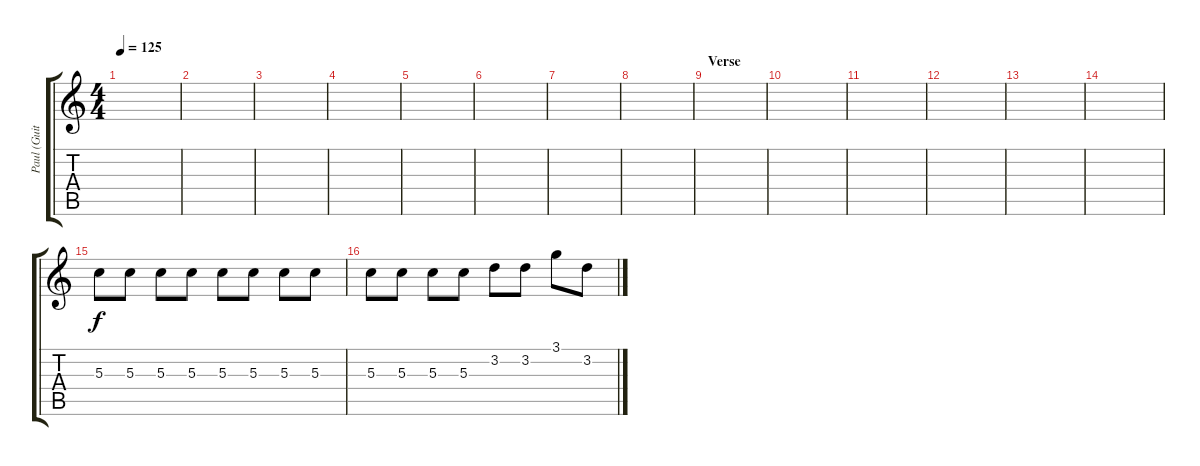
\track ("Paul (Guitar)" "Paul (Guit") {instrument overdrivenguitar}
\staff {score tabs}
\tuning (E4 B3 G3 D3 A2 E2) {hide}
\ts (4 4)
\tempo 125
\clef g2
\ks c
|
|
|
|
|
|
|
|
\section ("" "Verse")
|
|
|
|
|
|
5.3.8{volume 16} 5.3.8 5.3.8 5.3.8 5.3.8 5.3.8 5.3.8 5.3.8 |
5.3.8 5.3.8 5.3.8 5.3.8 3.2.8 3.2.8 3.1.8 3.2.8
